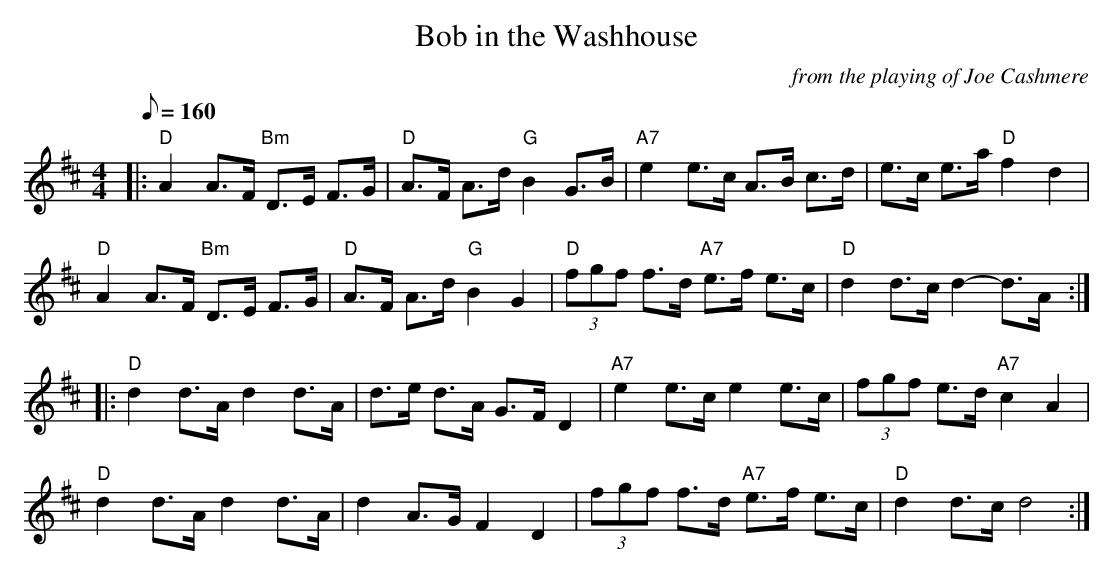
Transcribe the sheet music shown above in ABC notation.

X:1
T:Bob in the Washhouse
M:4/4
L:1/8
Q:160
C:from the playing of Joe Cashmere
K:D
|:"D"A2A>F "Bm"D>E F>G|"D"A>F A>d "G"B2G>B|"A7"e2e>c A>B c>d|e>c e>a "D"f2d2|
"D"A2A>F "Bm"D>E F>G|"D"A>F A>d"G"B2G2|"D"(3fgf f>d "A7"e>f e>c|"D"d2d>cd2-d>A:|
|:"D"d2d>Ad2d>A|d>e d>A G>FD2|"A7"e2e>c e2e>c|(3fgf e>d "A7"c2A2|
"D"d2d>Ad2d>A|d2A>GF2D2|(3fgf f>d "A7"e>f e>c|"D"d2d>cd4:|
